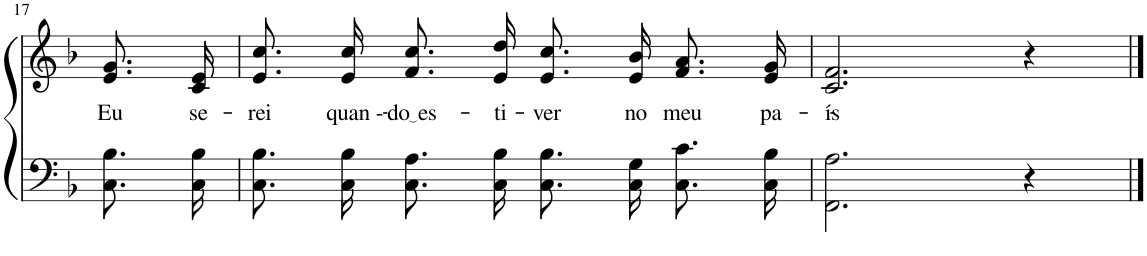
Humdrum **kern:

**kern	**kern	**text
*part2	*part1	*part1
*staff2	*staff1	*staff1
*I"Parte III e IV	*I"Parte I e II	*
!!LO:PB:g=z
*clefF4	*clefG2	*
*k[b-]	*k[b-]	*
*M4/4	*M4/4	*
=17	=17	=17
!	!	!LO:LY:b
8.C\ 8.B-\L	8.e/ 8.g/L	Eu
!	!	!LO:LY:b
16C\ 16B-\Jk	16c/ 16e/Jk	se-
=18	=18	=18
!	!	!LO:LY:b
8.C\ 8.B-\L	8.e/ 8.cc/L	-rei
!	!	!LO:LY:b
16C\ 16B-\Jk	16e/ 16cc/Jk	quan --
!	!	!LO:LY:b
8.C\ 8.A\L	8.f/ 8.cc/L	do es
!	!	!LO:LY:b
16C\ 16B-\Jk	16e/ 16dd/Jk	-ti-
!	!	!LO:LY:b
8.C\ 8.B-\L	8.e/ 8.cc/L	-ver
!	!	!LO:LY:b
16C\ 16G\Jk	16e/ 16b-/Jk	no
!	!	!LO:LY:b
8.C\ 8.c\L	8.f/ 8.a/L	meu
!	!	!LO:LY:b
16C\ 16B-\Jk	16e/ 16g/Jk	pa-
=19	=19	=19
!	!	!LO:LY:b
2.FF\ 2.A\	2.c/ 2.f/	-ís-
4r	4r	.
==	==	==
*-	*-	*-
